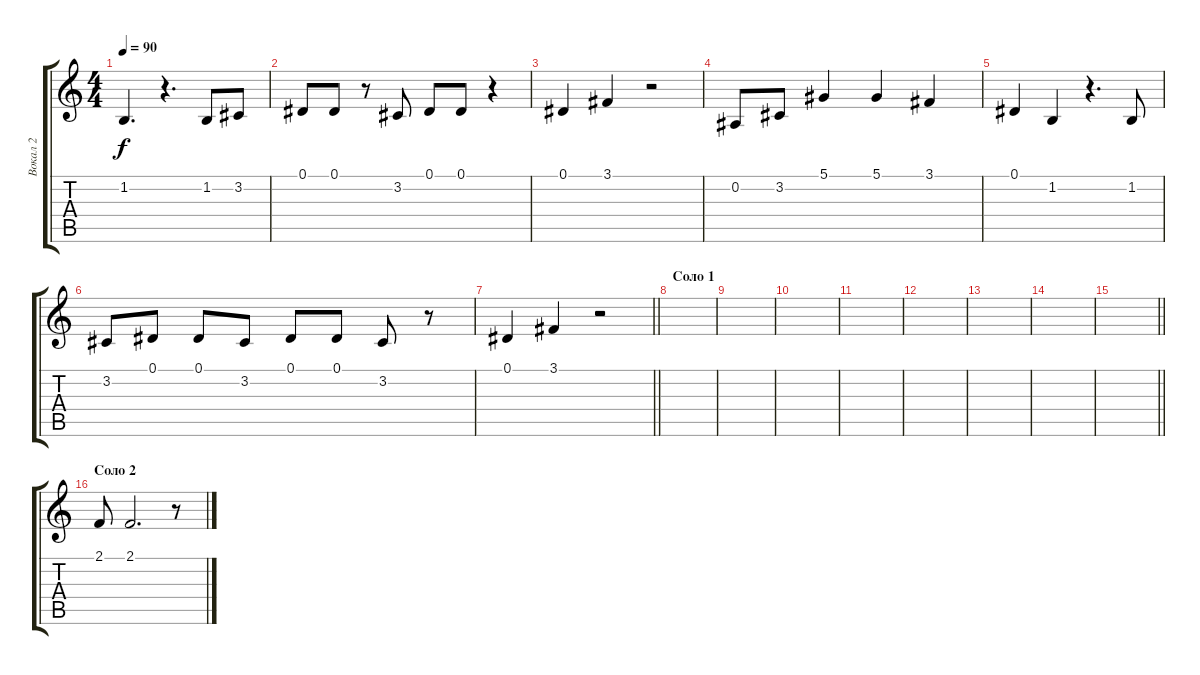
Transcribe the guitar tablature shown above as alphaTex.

\track ("Вокал 2" "Вокал 2") {instrument clarinet}
\staff {score tabs}
\tuning (Eb4 Bb3 Gb3 Db3 Ab2 Eb2) {hide}
\ts (4 4)
\tempo 90
\clef g2
\ks c
1.2.4{d dy f} r.4{d} 1.2.8 3.2.8 |
0.1.8 0.1.8 r.8 3.2.8 0.1.8 0.1.8 r.4 |
0.1.4 3.1.4 r.2 |
0.2.8 3.2.8 5.1.4 5.1.4 3.1.4 |
0.1.4 1.2.4 r.4{d} 1.2.8 |
3.2.8 0.1.8 0.1.8 3.2.8 0.1.8 0.1.8 3.2.8 r.8 |
\barLineRight lightlight
0.1.4 3.1.4 r.2 |
\section ("" "Соло 1")
|
|
|
|
|
|
|
\barLineRight lightlight
|
\section ("" "Соло 2")
2.1.8{volume 8} 2.1.2{d} r.8
